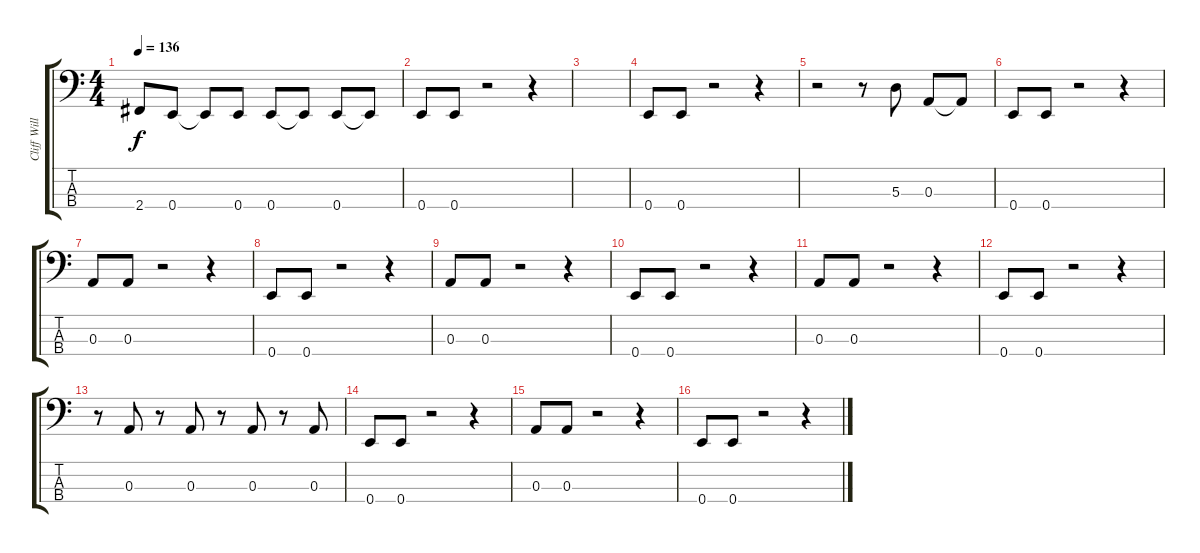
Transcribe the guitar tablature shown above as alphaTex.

\track ("Cliff Williams" "Cliff Will") {instrument electricbassfinger}
\staff {score tabs}
\tuning (G2 D2 A1 E1) {hide}
\ts (4 4)
\tempo 136
\clef f4
\ks c
2.4.8{dy f} 0.4.8 0.4{t}.8 0.4.8 0.4.8 0.4{t}.8 0.4.8 0.4{t}.8 |
0.4.8 0.4.8 r.2 r.4 |
|
0.4.8 0.4.8 r.2 r.4 |
r.2 r.8 5.3.8 0.3.8 0.3{t}.8 |
0.4.8 0.4.8 r.2 r.4 |
0.3.8 0.3.8 r.2 r.4 |
0.4.8 0.4.8 r.2 r.4 |
0.3.8 0.3.8 r.2 r.4 |
0.4.8 0.4.8 r.2 r.4 |
0.3.8 0.3.8 r.2 r.4 |
0.4.8 0.4.8 r.2 r.4 |
r.8 0.3.8 r.8 0.3.8 r.8 0.3.8 r.8 0.3.8 |
0.4.8 0.4.8 r.2 r.4 |
0.3.8 0.3.8 r.2 r.4 |
0.4.8 0.4.8 r.2 r.4
